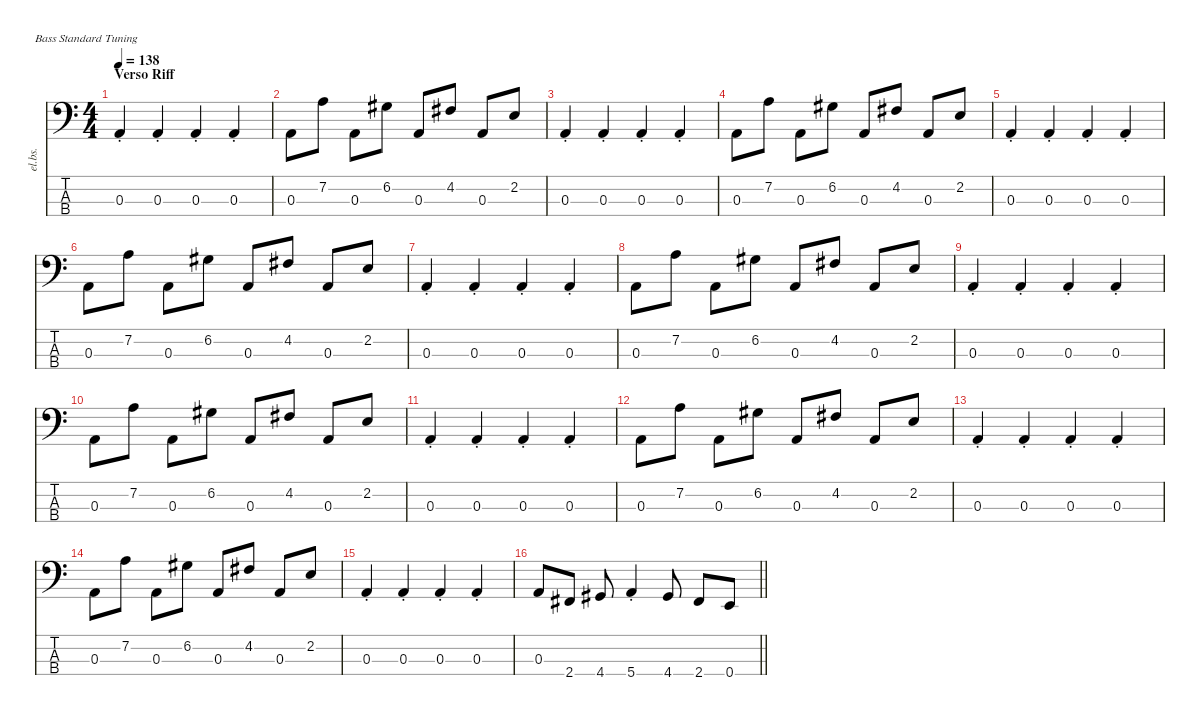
\defaultSystemsLayout 4
\hideDynamics
\bracketExtendMode nobrackets
\otherSystemsTrackNameOrientation horizontal
\track ("Bob Daisley" "el.bs.") {instrument electricbassfinger}
\staff {score tabs}
\tuning (G2 D2 A1 E1)
\ts (4 4)
\section ("" "Verso Riff")
\tempo 138
\clef f4
\ks c
0.3{st}.4{dy f beam Up} 0.3{st}.4{beam Up} 0.3{st}.4{beam Up} 0.3{st}.4{beam Up} |
0.3.8{beam Down} 7.2.8{beam Down} 0.3.8{beam Down} 6.2{acc #}.8{beam Down} 0.3.8{beam Up} 4.2{acc #}.8{beam Up} 0.3.8{beam Up} 2.2.8{beam Up} |
0.3{st}.4{beam Up} 0.3{st}.4{beam Up} 0.3{st}.4{beam Up} 0.3{st}.4{beam Up} |
0.3.8{beam Down} 7.2.8{beam Down} 0.3.8{beam Down} 6.2{acc #}.8{beam Down} 0.3.8{beam Up} 4.2{acc #}.8{beam Up} 0.3.8{beam Up} 2.2.8{beam Up} |
0.3{st}.4{beam Up} 0.3{st}.4{beam Up} 0.3{st}.4{beam Up} 0.3{st}.4{beam Up} |
0.3.8{beam Down} 7.2.8{beam Down} 0.3.8{beam Down} 6.2{acc #}.8{beam Down} 0.3.8{beam Up} 4.2{acc #}.8{beam Up} 0.3.8{beam Up} 2.2.8{beam Up} |
0.3{st}.4{beam Up} 0.3{st}.4{beam Up} 0.3{st}.4{beam Up} 0.3{st}.4{beam Up} |
0.3.8{beam Down} 7.2.8{beam Down} 0.3.8{beam Down} 6.2{acc #}.8{beam Down} 0.3.8{beam Up} 4.2{acc #}.8{beam Up} 0.3.8{beam Up} 2.2.8{beam Up} |
0.3{st}.4{beam Up} 0.3{st}.4{beam Up} 0.3{st}.4{beam Up} 0.3{st}.4{beam Up} |
0.3.8{beam Down} 7.2.8{beam Down} 0.3.8{beam Down} 6.2{acc #}.8{beam Down} 0.3.8{beam Up} 4.2{acc #}.8{beam Up} 0.3.8{beam Up} 2.2.8{beam Up} |
0.3{st}.4{beam Up} 0.3{st}.4{beam Up} 0.3{st}.4{beam Up} 0.3{st}.4{beam Up} |
0.3.8{beam Down} 7.2.8{beam Down} 0.3.8{beam Down} 6.2{acc #}.8{beam Down} 0.3.8{beam Up} 4.2{acc #}.8{beam Up} 0.3.8{beam Up} 2.2.8{beam Up} |
0.3{st}.4{beam Up} 0.3{st}.4{beam Up} 0.3{st}.4{beam Up} 0.3{st}.4{beam Up} |
0.3.8{beam Down} 7.2.8{beam Down} 0.3.8{beam Down} 6.2{acc #}.8{beam Down} 0.3.8{beam Up} 4.2{acc #}.8{beam Up} 0.3.8{beam Up} 2.2.8{beam Up} |
0.3{st}.4{beam Up} 0.3{st}.4{beam Up} 0.3{st}.4{beam Up} 0.3{st}.4{beam Up} |
\barLineRight lightlight
0.3.8{beam Up} 2.4{acc #}.8{beam Up} 4.4{acc #}.8{beam Up} 5.4{st}.4{beam Up} 4.4{acc #}.8{beam Up} 2.4{acc #}.8{beam Up} 0.4.8{beam Up}
